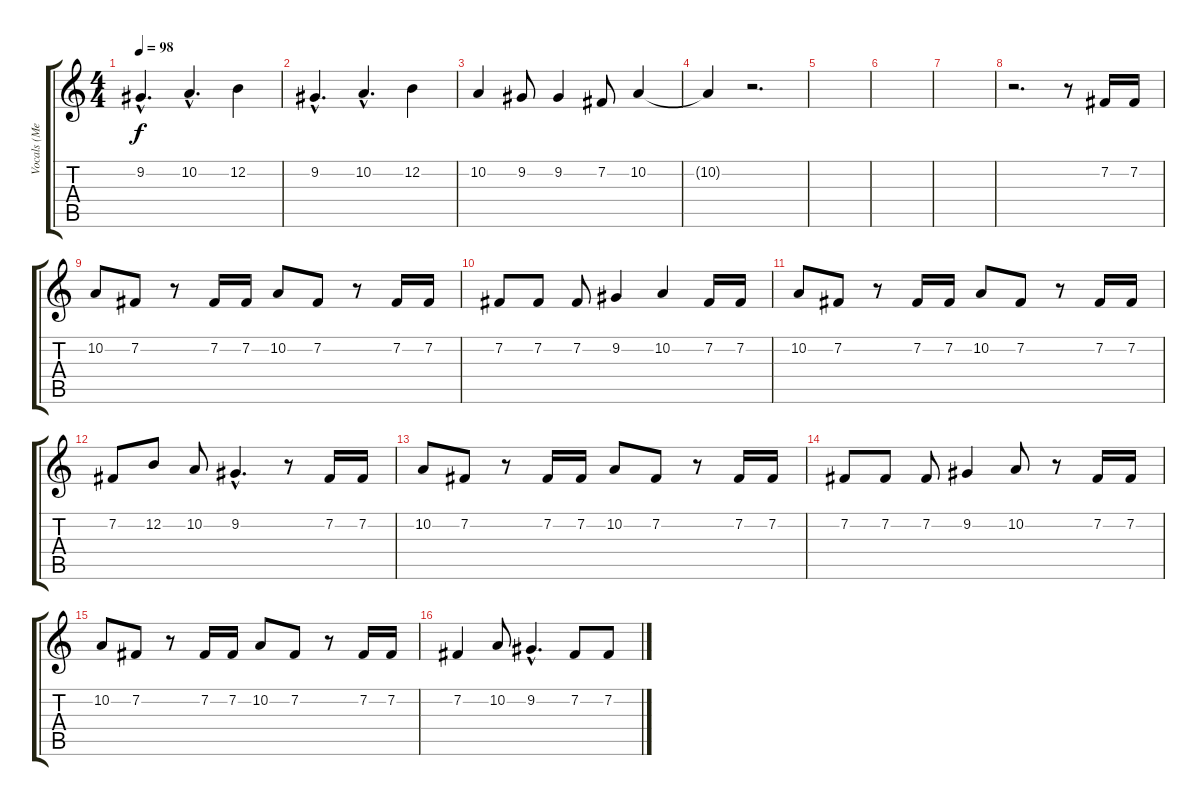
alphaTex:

\track ("Vocals (Melissa)" "Vocals (Me") {instrument pad4choir}
\staff {score tabs}
\tuning (E4 B3 G3 D3 A2 E2) {hide}
\ts (4 4)
\tempo 98
\clef g2
\ks c
9.2{hac}.4{d dy f} 10.2{hac}.4{d} 12.2.4 |
9.2{hac}.4{d} 10.2{hac}.4{d} 12.2.4 |
10.2.4 9.2.8 9.2.4 7.2.8 10.2.4 |
10.2{t}.4 r.2{d} |
|
|
|
r.2{d} r.8 7.2.16 7.2.16 |
10.2.8 7.2.8 r.8 7.2.16 7.2.16 10.2.8 7.2.8 r.8 7.2.16 7.2.16 |
7.2.8 7.2.8 7.2.8 9.2.4 10.2.4 7.2.16 7.2.16 |
10.2.8 7.2.8 r.8 7.2.16 7.2.16 10.2.8 7.2.8 r.8 7.2.16 7.2.16 |
7.2.8 12.2.8 10.2.8 9.2{hac}.4{d} r.8 7.2.16 7.2.16 |
10.2.8 7.2.8 r.8 7.2.16 7.2.16 10.2.8 7.2.8 r.8 7.2.16 7.2.16 |
7.2.8 7.2.8 7.2.8 9.2.4 10.2.8 r.8 7.2.16 7.2.16 |
10.2.8 7.2.8 r.8 7.2.16 7.2.16 10.2.8 7.2.8 r.8 7.2.16 7.2.16 |
7.2.4 10.2.8 9.2{hac}.4{d} 7.2.8 7.2.8
